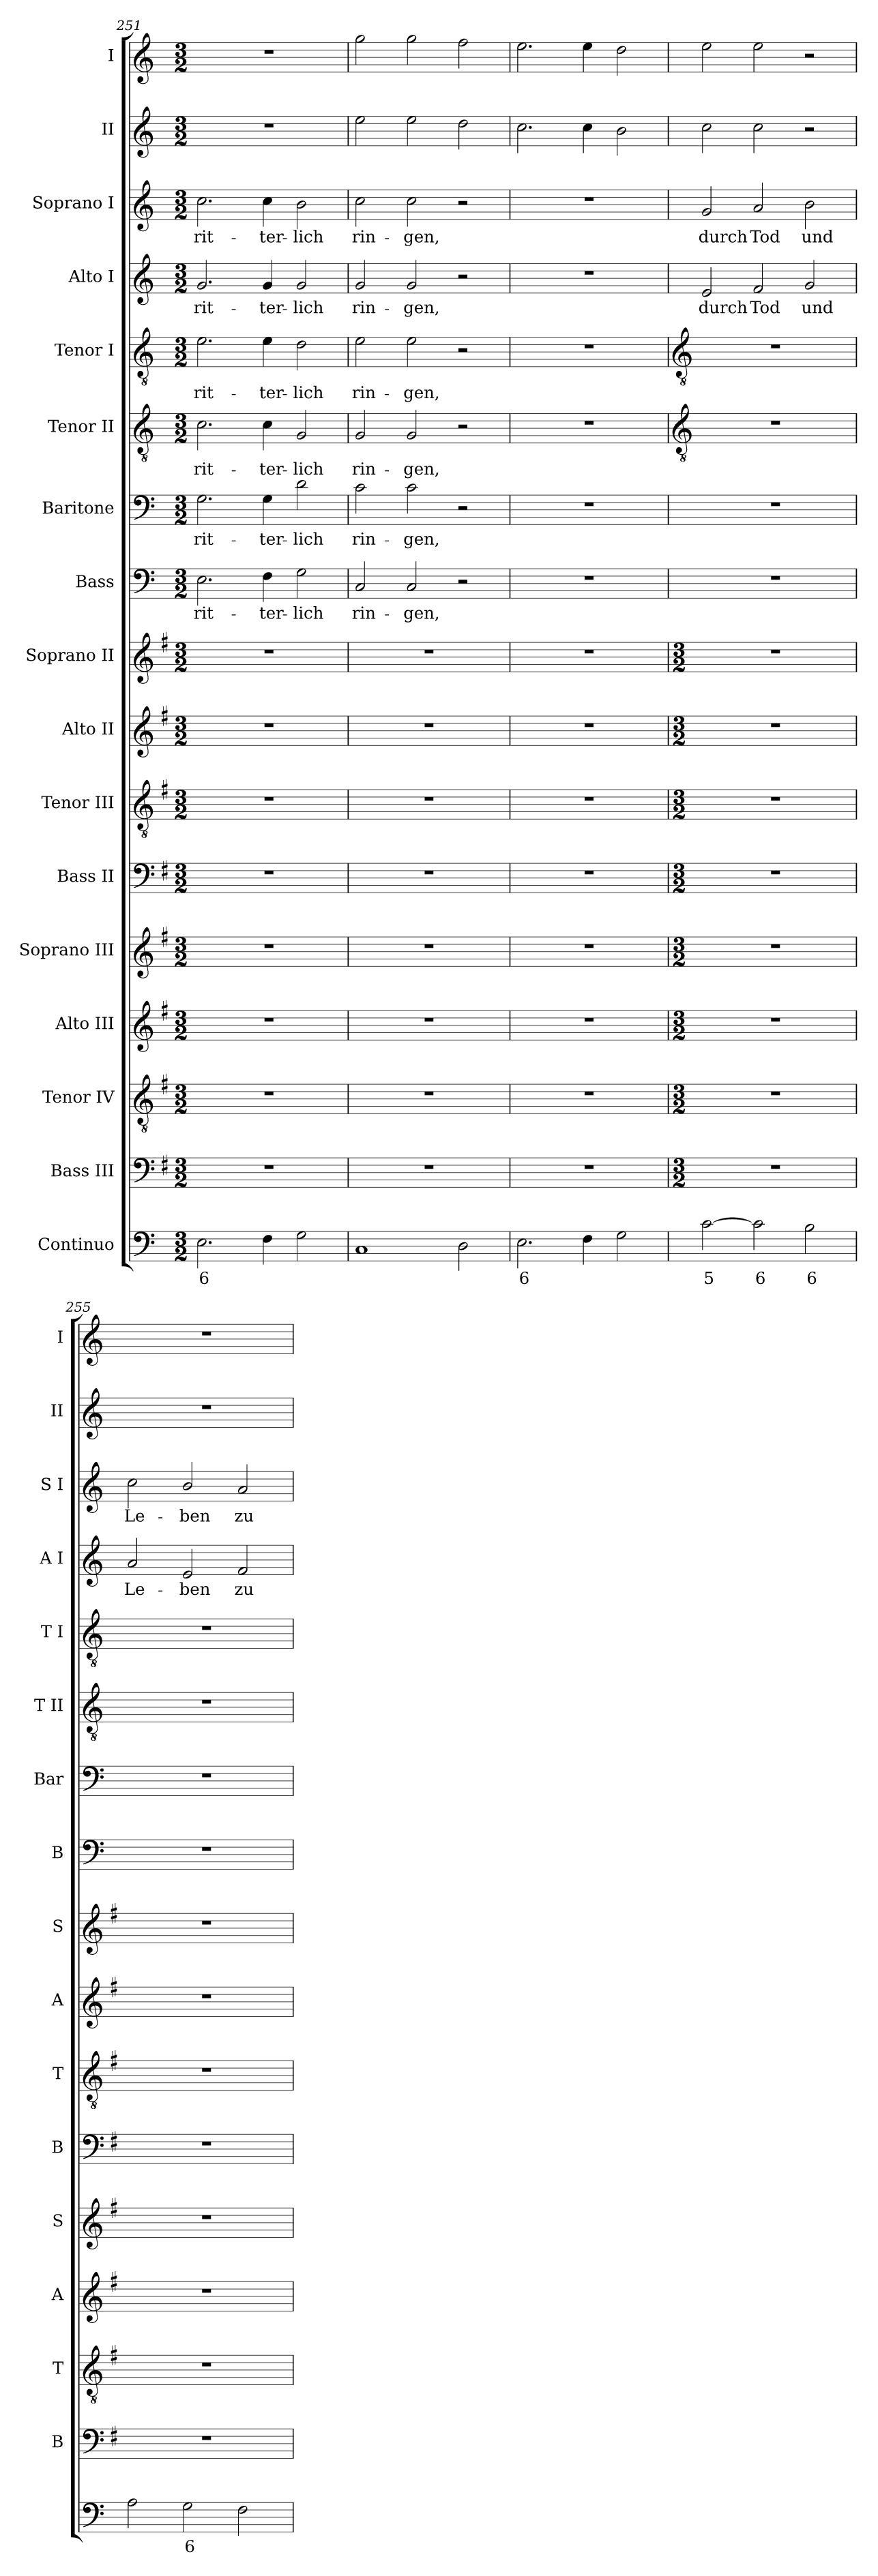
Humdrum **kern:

**kern	**text	**kern	**kern	**kern	**kern	**kern	**kern	**kern	**kern	**kern	**text	**kern	**text	**kern	**text	**kern	**text	**kern	**text	**kern	**text	**kern	**kern
*part17	*part17	*part16	*part15	*part14	*part13	*part12	*part11	*part10	*part9	*part8	*part8	*part7	*part7	*part6	*part6	*part5	*part5	*part4	*part4	*part3	*part3	*part2	*part1
*staff17	*staff17	*staff16	*staff15	*staff14	*staff13	*staff12	*staff11	*staff10	*staff9	*staff8	*staff8	*staff7	*staff7	*staff6	*staff6	*staff5	*staff5	*staff4	*staff4	*staff3	*staff3	*staff2	*staff1
*I"Continuo	*	*I"Bass III	*I"Tenor IV	*I"Alto III	*I"Soprano III	*I"Bass II	*I"Tenor III	*I"Alto II	*I"Soprano II	*I"Bass	*	*I"Baritone	*	*I"Tenor II	*	*I"Tenor I	*	*I"Alto I	*	*I"Soprano I	*	*I"II	*I"I
*	*	*I'B	*I'T	*I'A	*I'S	*I'B	*I'T	*I'A	*I'S	*I'B	*	*I'Bar	*	*I'T II	*	*I'T I	*	*I'A I	*	*I'S I	*	*I'II	*I'I
*clefF4	*	*clefF4	*clefGv2	*clefG2	*clefG2	*clefF4	*clefGv2	*clefG2	*clefG2	*clefF4	*	*clefF4	*	*clefGv2	*	*clefGv2	*	*clefG2	*	*clefG2	*	*clefG2	*clefG2
*	*	*ITrd4c7	*ITrd4c7	*ITrd4c7	*ITrd4c7	*ITrd4c7	*ITrd4c7	*ITrd4c7	*ITrd4c7	*	*	*	*	*	*	*	*	*	*	*	*	*	*
*k[]	*	*k[]	*k[]	*k[]	*k[]	*k[]	*k[]	*k[]	*k[]	*k[]	*	*k[]	*	*k[]	*	*k[]	*	*k[]	*	*k[]	*	*k[]	*k[]
*C:	*	*C:	*C:	*C:	*C:	*C:	*C:	*C:	*C:	*C:	*	*C:	*	*C:	*	*C:	*	*C:	*	*C:	*	*C:	*C:
*M3/2	*	*M3/2	*M3/2	*M3/2	*M3/2	*M3/2	*M3/2	*M3/2	*M3/2	*M3/2	*	*M3/2	*	*M3/2	*	*M3/2	*	*M3/2	*	*M3/2	*	*M3/2	*M3/2
=251	=251	=251	=251	=251	=251	=251	=251	=251	=251	=251	=251	=251	=251	=251	=251	=251	=251	=251	=251	=251	=251	=251	=251
!	!LO:LY:b	!	!	!	!	!	!	!	!	!	!LO:LY:b	!	!LO:LY:b	!	!LO:LY:b	!	!LO:LY:b	!	!LO:LY:b	!	!LO:LY:b	!LO:N:vis=1	!LO:N:vis=1
2.E	6	1.r	1.r	1.r	1.r	1.r	1.r	1.r	1.r	2.E	rit-	2.G	rit-	2.c	rit-	2.e	rit-	2.g	rit-	2.cc	rit-	1.r	1.r
!	!	!	!	!	!	!	!	!	!	!	!LO:LY:b	!	!LO:LY:b	!	!LO:LY:b	!	!LO:LY:b	!	!LO:LY:b	!	!LO:LY:b	!	!
4F	.	.	.	.	.	.	.	.	.	4F	-ter-	4G	-ter-	4c	-ter-	4e	-ter-	4g	-ter-	4cc	-ter-	.	.
!	!	!	!	!	!	!	!	!	!	!	!LO:LY:b	!	!LO:LY:b	!	!LO:LY:b	!	!LO:LY:b	!	!LO:LY:b	!	!LO:LY:b	!	!
2G	.	.	.	.	.	.	.	.	.	2G	-lich	2d	-lich	2G	-lich	2d	-lich	2g	-lich	2b	-lich	.	.
=252	=252	=252	=252	=252	=252	=252	=252	=252	=252	=252	=252	=252	=252	=252	=252	=252	=252	=252	=252	=252	=252	=252	=252
!	!	!	!	!	!	!	!	!	!	!	!LO:LY:b	!	!LO:LY:b	!	!LO:LY:b	!	!LO:LY:b	!	!LO:LY:b	!	!LO:LY:b	!	!
1C	.	1.r	1.r	1.r	1.r	1.r	1.r	1.r	1.r	2C	rin-	2c	rin-	2G	rin-	2e	rin-	2g	rin-	2cc	rin-	2ee	2gg
!	!	!	!	!	!	!	!	!	!	!	!LO:LY:b	!	!LO:LY:b	!	!LO:LY:b	!	!LO:LY:b	!	!LO:LY:b	!	!LO:LY:b	!	!
.	.	.	.	.	.	.	.	.	.	2C	-gen,	2c	-gen,	2G	-gen,	2e	-gen,	2g	-gen,	2cc	-gen,	2ee	2gg
2D	.	.	.	.	.	.	.	.	.	2r	.	2r	.	2r	.	2r	.	2r	.	2r	.	2dd	2ff
=253	=253	=253	=253	=253	=253	=253	=253	=253	=253	=253	=253	=253	=253	=253	=253	=253	=253	=253	=253	=253	=253	=253	=253
!	!LO:LY:b	!	!	!	!	!	!	!	!	!LO:N:vis=1	!	!LO:N:vis=1	!	!LO:N:vis=1	!	!LO:N:vis=1	!	!LO:N:vis=1	!	!LO:N:vis=1	!	!	!
2.E	6	1.r	1.r	1.r	1.r	1.r	1.r	1.r	1.r	1.r	.	1.r	.	1.r	.	1.r	.	1.r	.	1.r	.	2.cc	2.ee
4F	.	.	.	.	.	.	.	.	.	.	.	.	.	.	.	.	.	.	.	.	.	4cc	4ee
2G	.	.	.	.	.	.	.	.	.	.	.	.	.	.	.	.	.	.	.	.	.	2b	2dd
!!LO:LB:g=z
=254	=254	=254	=254	=254	=254	=254	=254	=254	=254	=254	=254	=254	=254	=254	=254	=254	=254	=254	=254	=254	=254	=254	=254
*	*	*	*	*	*	*	*	*	*	*	*	*	*	*clefGv2	*	*clefGv2	*	*	*	*	*	*	*
*	*	*M3/2	*M3/2	*M3/2	*M3/2	*M3/2	*M3/2	*M3/2	*M3/2	*	*	*	*	*	*	*	*	*	*	*	*	*	*
!	!LO:LY:b	!	!	!	!	!	!	!	!	!LO:N:vis=1	!	!LO:N:vis=1	!	!LO:N:vis=1	!	!LO:N:vis=1	!	!	!LO:LY:b	!	!LO:LY:b	!	!
[2c	5	1.r	1.r	1.r	1.r	1.r	1.r	1.r	1.r	1.r	.	1.r	.	1.r	.	1.r	.	2e	durch	2g	durch	2cc	2ee
!	!LO:LY:b	!	!	!	!	!	!	!	!	!	!	!	!	!	!	!	!	!	!LO:LY:b	!	!LO:LY:b	!	!
2c]	6	.	.	.	.	.	.	.	.	.	.	.	.	.	.	.	.	2f	Tod	2a	Tod	2cc	2ee
!	!LO:LY:b	!	!	!	!	!	!	!	!	!	!	!	!	!	!	!	!	!	!LO:LY:b	!	!LO:LY:b	!	!
2B	6	.	.	.	.	.	.	.	.	.	.	.	.	.	.	.	.	2g	und	2b	und	2r	2r
=255	=255	=255	=255	=255	=255	=255	=255	=255	=255	=255	=255	=255	=255	=255	=255	=255	=255	=255	=255	=255	=255	=255	=255
!	!	!	!	!	!	!	!	!	!	!LO:N:vis=1	!	!LO:N:vis=1	!	!LO:N:vis=1	!	!LO:N:vis=1	!	!	!LO:LY:b	!	!LO:LY:b	!LO:N:vis=1	!LO:N:vis=1
2A	.	1.r	1.r	1.r	1.r	1.r	1.r	1.r	1.r	1.r	.	1.r	.	1.r	.	1.r	.	2a	Le-	2cc	Le-	1.r	1.r
!	!LO:LY:b	!	!	!	!	!	!	!	!	!	!	!	!	!	!	!	!	!	!LO:LY:b	!	!LO:LY:b	!	!
2G	6	.	.	.	.	.	.	.	.	.	.	.	.	.	.	.	.	2e	-ben	2b/	-ben	.	.
!	!	!	!	!	!	!	!	!	!	!	!	!	!	!	!	!	!	!	!LO:LY:b	!	!LO:LY:b	!	!
2F	.	.	.	.	.	.	.	.	.	.	.	.	.	.	.	.	.	2f	zu	2a	zu	.	.
=	=	=	=	=	=	=	=	=	=	=	=	=	=	=	=	=	=	=	=	=	=	=	=
*-	*-	*-	*-	*-	*-	*-	*-	*-	*-	*-	*-	*-	*-	*-	*-	*-	*-	*-	*-	*-	*-	*-	*-
